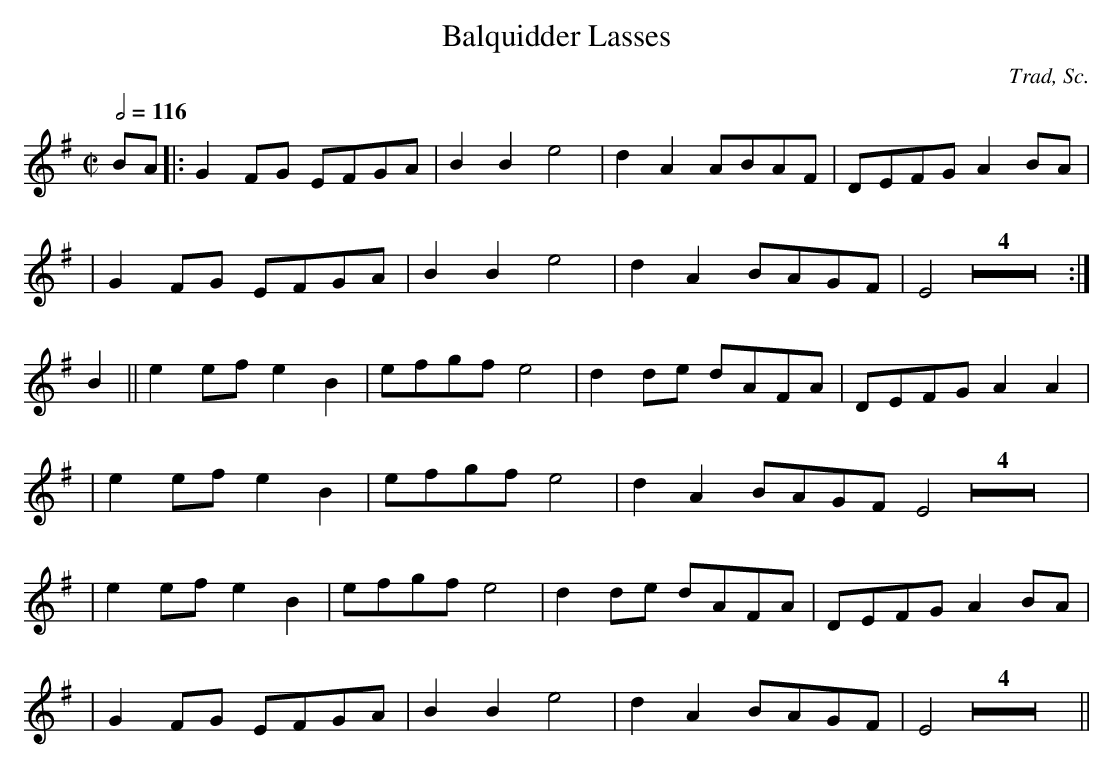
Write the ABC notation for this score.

X:1
T:Balquidder Lasses
C:Trad, Sc.
M:C|
L:1/8
Q:1/2=116
K:Em
BA \
|: G2FG EFGA | B2 B2 e4 | d2 A2 ABAF | DEFG  A2 BA |
| G2FG EFGA | B2 B2 e4 | d2 A2 BAGF | E4 Z4 :|
B2 \
|| e2 ef e2 B2 | efgf e4 | d2de dAFA | DEFG A2 A2 |
| e2 ef e2 B2 | efgf e4 | d2A2 BAGF E4 Z4 |
| e2 ef e2 B2 | efgf e4 | d2de dAFA | DEFG A2BA |
| G2FG EFGA | B2 B2 e4 | d2 A2 BAGF | E4 Z4 ||
